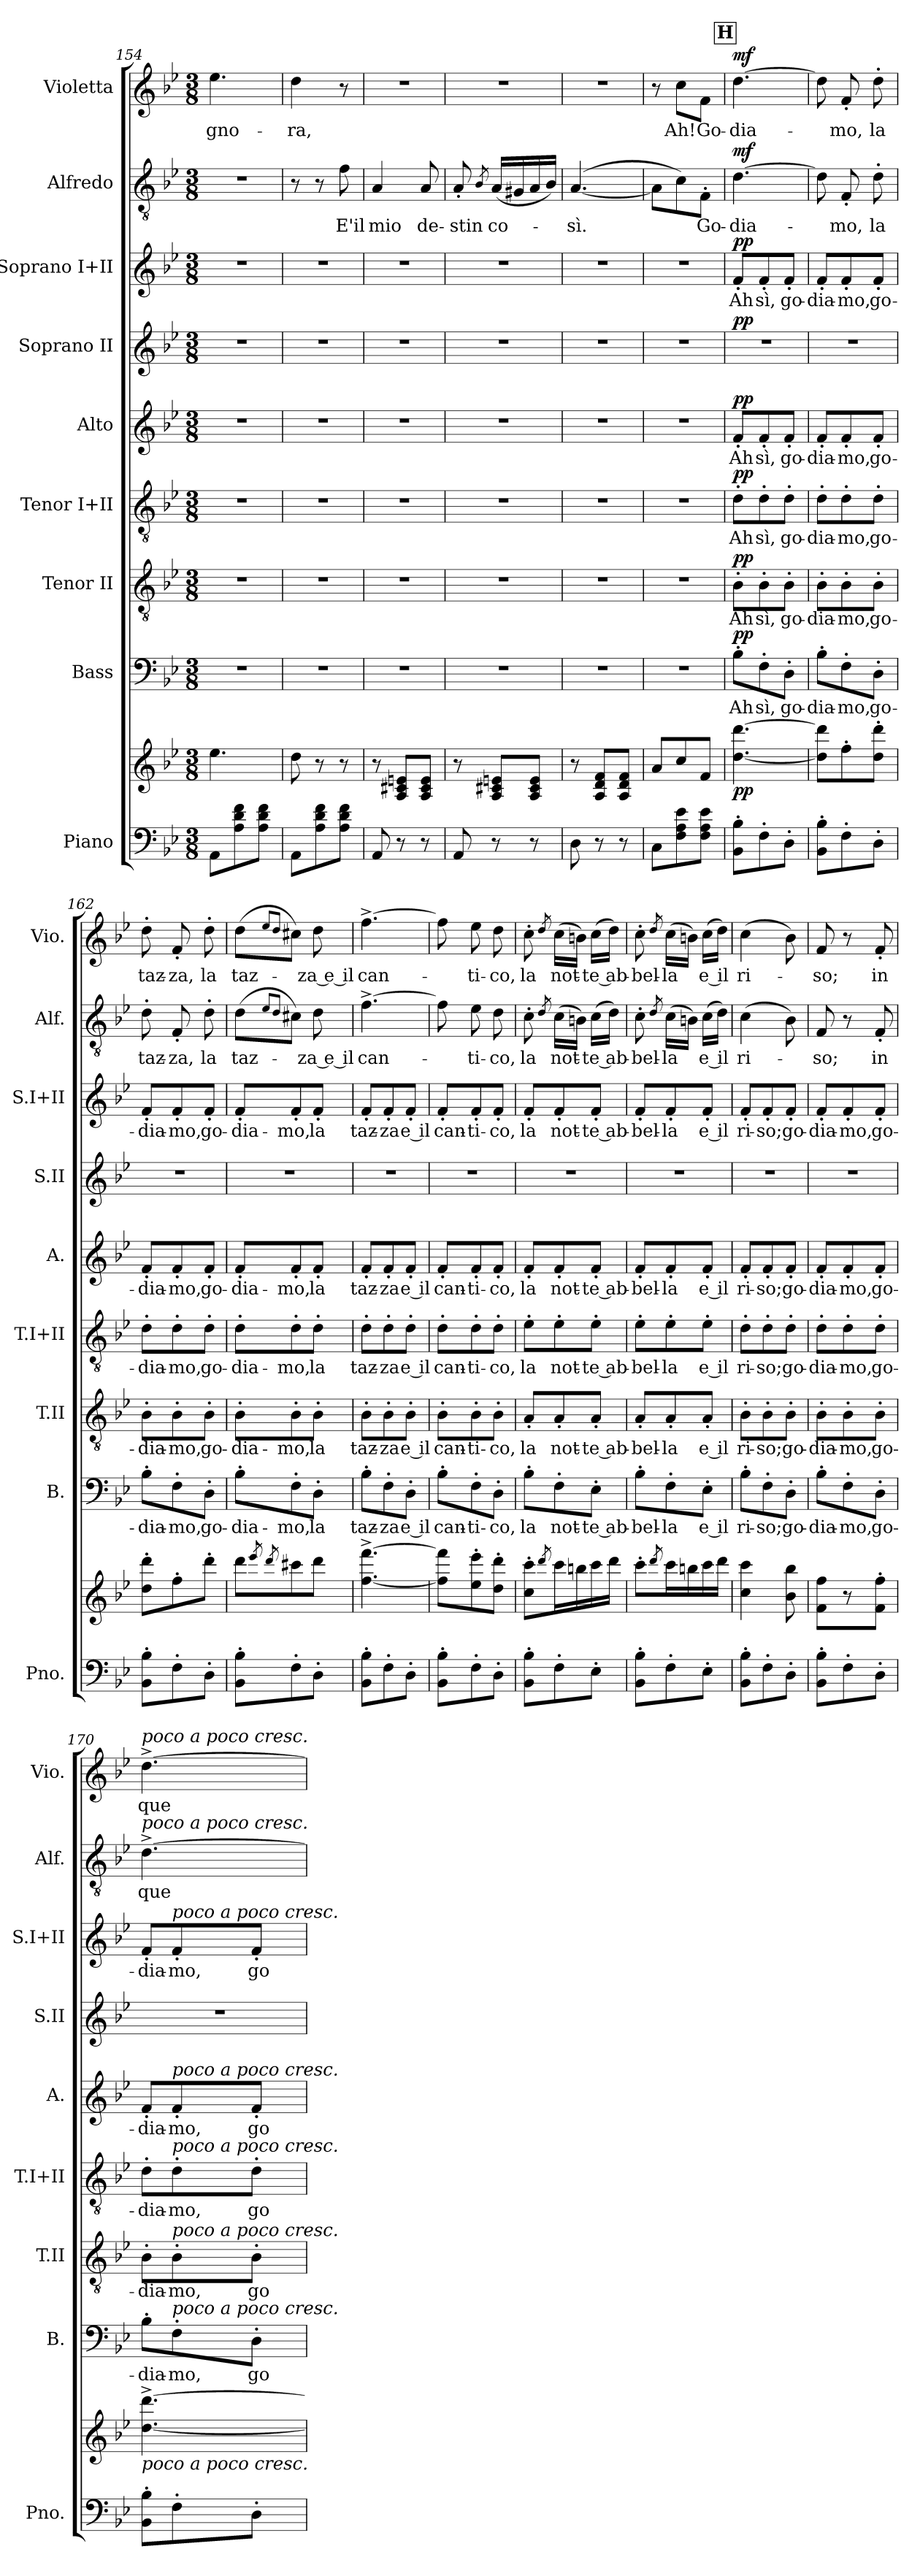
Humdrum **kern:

**kern	**kern	**dynam	**kern	**text	**dynam	**kern	**text	**dynam	**kern	**text	**dynam	**kern	**text	**dynam	**kern	**dynam	**kern	**text	**dynam	**kern	**text	**dynam	**kern	**text	**dynam
*part9	*part9	*part9	*part8	*part8	*part8	*part7	*part7	*part7	*part6	*part6	*part6	*part5	*part5	*part5	*part4	*part4	*part3	*part3	*part3	*part2	*part2	*part2	*part1	*part1	*part1
*staff10	*staff9	*staff9/10	*staff8	*staff8	*staff8	*staff7	*staff7	*staff7	*staff6	*staff6	*staff6	*staff5	*staff5	*staff5	*staff4	*staff4	*staff3	*staff3	*staff3	*staff2	*staff2	*staff2	*staff1	*staff1	*staff1
*I"Piano	*	*	*I"Bass	*	*	*I"Tenor II	*	*	*I"Tenor I+II	*	*	*I"Alto	*	*	*I"Soprano II	*	*I"Soprano I+II	*	*	*I"Alfredo	*	*	*I"Violetta	*	*
*I'Pno.	*	*	*I'B.	*	*	*I'T.II	*	*	*I'T.I+II	*	*	*I'A.	*	*	*I'S.II	*	*I'S.I+II	*	*	*I'Alf.	*	*	*I'Vio.	*	*
*clefF4	*clefG2	*	*clefF4	*	*	*clefGv2	*	*	*clefGv2	*	*	*clefG2	*	*	*clefG2	*	*clefG2	*	*	*clefGv2	*	*	*clefG2	*	*
*k[b-e-]	*k[b-e-]	*	*k[b-e-]	*	*	*k[b-e-]	*	*	*k[b-e-]	*	*	*k[b-e-]	*	*	*k[b-e-]	*	*k[b-e-]	*	*	*k[b-e-]	*	*	*k[b-e-]	*	*
*M3/8	*M3/8	*	*M3/8	*	*	*M3/8	*	*	*M3/8	*	*	*M3/8	*	*	*M3/8	*	*M3/8	*	*	*M3/8	*	*	*M3/8	*	*
=154	=154	=154	=154	=154	=154	=154	=154	=154	=154	=154	=154	=154	=154	=154	=154	=154	=154	=154	=154	=154	=154	=154	=154	=154	=154
8AA/L	4.ee-\	.	4.r	.	.	4.r	.	.	4.r	.	.	4.r	.	.	4.r	.	4.r	.	.	4.r	.	.	4.ee-\	-gno-	.
8A\ 8d\ 8f\	.	.	.	.	.	.	.	.	.	.	.	.	.	.	.	.	.	.	.	.	.	.	.	.	.
8A\ 8d\ 8f\J	.	.	.	.	.	.	.	.	.	.	.	.	.	.	.	.	.	.	.	.	.	.	.	.	.
=155	=155	=155	=155	=155	=155	=155	=155	=155	=155	=155	=155	=155	=155	=155	=155	=155	=155	=155	=155	=155	=155	=155	=155	=155	=155
8AA/L	8dd\	.	4.r	.	.	4.r	.	.	4.r	.	.	4.r	.	.	4.r	.	4.r	.	.	8r	.	.	4dd\	-ra,	.
8A\ 8d\ 8f\	8r	.	.	.	.	.	.	.	.	.	.	.	.	.	.	.	.	.	.	8r	.	.	.	.	.
8A\ 8d\ 8f\J	8r	.	.	.	.	.	.	.	.	.	.	.	.	.	.	.	.	.	.	8f\	E'il	.	8r	.	.
=156	=156	=156	=156	=156	=156	=156	=156	=156	=156	=156	=156	=156	=156	=156	=156	=156	=156	=156	=156	=156	=156	=156	=156	=156	=156
8AA/	8r	.	4.r	.	.	4.r	.	.	4.r	.	.	4.r	.	.	4.r	.	4.r	.	.	4A/	mio	.	4.r	.	.
8r	8A/ 8c#X/ 8en/L	.	.	.	.	.	.	.	.	.	.	.	.	.	.	.	.	.	.	.	.	.	.	.	.
8r	8A/ 8c#/ 8e/J	.	.	.	.	.	.	.	.	.	.	.	.	.	.	.	.	.	.	8A/	de-	.	.	.	.
=157	=157	=157	=157	=157	=157	=157	=157	=157	=157	=157	=157	=157	=157	=157	=157	=157	=157	=157	=157	=157	=157	=157	=157	=157	=157
8AA/	8r	.	4.r	.	.	4.r	.	.	4.r	.	.	4.r	.	.	4.r	.	4.r	.	.	8A'/	-stin	.	4.r	.	.
.	.	.	.	.	.	.	.	.	.	.	.	.	.	.	.	.	.	.	.	8qB-/	.	.	.	.	.
8r	8A/ 8c#X/ 8en/L	.	.	.	.	.	.	.	.	.	.	.	.	.	.	.	.	.	.	(16A/LL	co-	.	.	.	.
.	.	.	.	.	.	.	.	.	.	.	.	.	.	.	.	.	.	.	.	16G#X/	.	.	.	.	.
8r	8A/ 8c#/ 8e/J	.	.	.	.	.	.	.	.	.	.	.	.	.	.	.	.	.	.	16A/	.	.	.	.	.
.	.	.	.	.	.	.	.	.	.	.	.	.	.	.	.	.	.	.	.	16B-/JJ)	.	.	.	.	.
=158	=158	=158	=158	=158	=158	=158	=158	=158	=158	=158	=158	=158	=158	=158	=158	=158	=158	=158	=158	=158	=158	=158	=158	=158	=158
8D\	8r	.	4.r	.	.	4.r	.	.	4.r	.	.	4.r	.	.	4.r	.	4.r	.	.	([4.A/	-sì.	.	4.r	.	.
8r	8A/ 8d/ 8f/L	.	.	.	.	.	.	.	.	.	.	.	.	.	.	.	.	.	.	.	.	.	.	.	.
8r	8A/ 8d/ 8f/J	.	.	.	.	.	.	.	.	.	.	.	.	.	.	.	.	.	.	.	.	.	.	.	.
!!LO:LB:g=z
=159	=159	=159	=159	=159	=159	=159	=159	=159	=159	=159	=159	=159	=159	=159	=159	=159	=159	=159	=159	=159	=159	=159	=159	=159	=159
8C/L	8a/L	.	4.r	.	.	4.r	.	.	4.r	.	.	4.r	.	.	4.r	.	4.r	.	.	8A\L]	.	.	8r	.	.
8F\ 8A\ 8e-\	8cc\	.	.	.	.	.	.	.	.	.	.	.	.	.	.	.	.	.	.	8c\)	.	.	8cc\L	Ah!	.
8F\ 8A\ 8e-\J	8f/J	.	.	.	.	.	.	.	.	.	.	.	.	.	.	.	.	.	.	8F'\J	Go-	.	8f\J	Go-	.
!!LO:REH:place=s1:a:B:fs=14:t=H
=160	=160	=160	=160	=160	=160	=160	=160	=160	=160	=160	=160	=160	=160	=160	=160	=160	=160	=160	=160	=160	=160	=160	=160	=160	=160
!	!	!LO:DY:b	!	!	!LO:DY:a	!	!	!LO:DY:a	!	!	!LO:DY:a	!	!	!LO:DY:a	!	!LO:DY:a	!	!	!LO:DY:a	!	!	!LO:DY:a	!	!	!LO:DY:a
8BB-\' 8B-\'L	[4.dd\ [4.ddd\	pp	8B-'\L	Ah	pp	8B-'\L	Ah	pp	8d'\L	Ah	pp	8f'/L	Ah	pp	4.r	pp	8f'/L	Ah	pp	[4.d\	-dia-	mf	[4.dd\	-dia-	mf
8F'\	.	.	8F'\	sì,	.	8B-'\	sì,	.	8d'\	sì,	.	8f'/	sì,	.	.	.	8f'/	sì,	.	.	.	.	.	.	.
8D'\J	.	.	8D'\J	go-	.	8B-'\J	go-	.	8d'\J	go-	.	8f'/J	go-	.	.	.	8f'/J	go-	.	.	.	.	.	.	.
=161	=161	=161	=161	=161	=161	=161	=161	=161	=161	=161	=161	=161	=161	=161	=161	=161	=161	=161	=161	=161	=161	=161	=161	=161	=161
8BB-\' 8B-\'L	8dd\] 8ddd\]L	.	8B-'\L	-dia-	.	8B-'\L	-dia-	.	8d'\L	-dia-	.	8f'/L	-dia-	.	4.r	.	8f'/L	-dia-	.	8d\]	.	.	8dd\]	.	.
8F'\	8ff'\	.	8F'\	-mo,	.	8B-'\	-mo,	.	8d'\	-mo,	.	8f'/	-mo,	.	.	.	8f'/	-mo,	.	8F'/	-mo,	.	8f'/	-mo,	.
8D'\J	8dd\' 8ddd\'J	.	8D'\J	go-	.	8B-'\J	go-	.	8d'\J	go-	.	8f'/J	go-	.	.	.	8f'/J	go-	.	8d'\	la	.	8dd'\	la	.
=162	=162	=162	=162	=162	=162	=162	=162	=162	=162	=162	=162	=162	=162	=162	=162	=162	=162	=162	=162	=162	=162	=162	=162	=162	=162
8BB-\' 8B-\'L	8dd\' 8ddd\'L	.	8B-'\L	-dia-	.	8B-'\L	-dia-	.	8d'\L	-dia-	.	8f'/L	-dia-	.	4.r	.	8f'/L	-dia-	.	8d'\	taz-	.	8dd'\	taz-	.
8F'\	8ff'\	.	8F'\	-mo,	.	8B-'\	-mo,	.	8d'\	-mo,	.	8f'/	-mo,	.	.	.	8f'/	-mo,	.	8F'/	-za,	.	8f'/	-za,	.
8D'\J	8ddd'\J	.	8D'\J	go-	.	8B-'\J	go-	.	8d'\J	go-	.	8f'/J	go-	.	.	.	8f'/J	go-	.	8d'\	la	.	8dd'\	la	.
=163	=163	=163	=163	=163	=163	=163	=163	=163	=163	=163	=163	=163	=163	=163	=163	=163	=163	=163	=163	=163	=163	=163	=163	=163	=163
8BB-\' 8B-\'L	8ddd\L	.	8B-'\L	-dia-	.	8B-'\L	-dia-	.	8d'\L	-dia-	.	8f'/L	-dia-	.	4.r	.	8f'/L	-dia-	.	(8d\L	taz-	.	(8dd\L	taz-	.
.	8qeee-/	.	.	.	.	.	.	.	.	.	.	.	.	.	.	.	.	.	.	8qe-/L	.	.	8qee-/L	.	.
.	8qddd/	.	.	.	.	.	.	.	.	.	.	.	.	.	.	.	.	.	.	8qd/J	.	.	8qdd/J	.	.
8F'\	8ccc#X\	.	8F'\	-mo,	.	8B-'\	-mo,	.	8d'\	-mo,	.	8f'/	-mo,	.	.	.	8f'/	-mo,	.	8c#X\J)	.	.	8cc#X\J)	.	.
8D'\J	8ddd\J	.	8D'\J	la	.	8B-'\J	la	.	8d'\J	la	.	8f'/J	la	.	.	.	8f'/J	la	.	8d\	za e il	.	8dd\	za e il	.
=164	=164	=164	=164	=164	=164	=164	=164	=164	=164	=164	=164	=164	=164	=164	=164	=164	=164	=164	=164	=164	=164	=164	=164	=164	=164
8BB-\' 8B-\'L	[4.ff\^ [4.fff\^	.	8B-'\L	taz-	.	8B-'\L	taz-	.	8d'\L	taz-	.	8f'/L	taz-	.	4.r	.	8f'/L	taz-	.	[4.f^\	can-	.	[4.ff^\	can-	.
8F'\	.	.	8F'\	-za	.	8B-'\	-za	.	8d'\	-za	.	8f'/	-za	.	.	.	8f'/	-za	.	.	.	.	.	.	.
8D'\J	.	.	8D'\J	e il	.	8B-'\J	e il	.	8d'\J	e il	.	8f'/J	e il	.	.	.	8f'/J	e il	.	.	.	.	.	.	.
=165	=165	=165	=165	=165	=165	=165	=165	=165	=165	=165	=165	=165	=165	=165	=165	=165	=165	=165	=165	=165	=165	=165	=165	=165	=165
8BB-\' 8B-\'L	8ff\] 8fff\]L	.	8B-'\L	can-	.	8B-'\L	can-	.	8d'\L	can-	.	8f'/L	can-	.	4.r	.	8f'/L	can-	.	8f\]	.	.	8ff\]	.	.
8F'\	8ee-\' 8eee-\'	.	8F'\	-ti-	.	8B-'\	-ti-	.	8d'\	-ti-	.	8f'/	-ti-	.	.	.	8f'/	-ti-	.	8e-\	-ti-	.	8ee-\	-ti-	.
8D'\J	8dd\' 8ddd\'J	.	8D'\J	-co,	.	8B-'\J	-co,	.	8d'\J	-co,	.	8f'/J	-co,	.	.	.	8f'/J	-co,	.	8d\	-co,	.	8dd\	-co,	.
!!LO:PB:g=z
=166	=166	=166	=166	=166	=166	=166	=166	=166	=166	=166	=166	=166	=166	=166	=166	=166	=166	=166	=166	=166	=166	=166	=166	=166	=166
8BB-\' 8B-\'L	8cc\' 8ccc\'L	.	8B-'\L	la	.	8A'/L	la	.	8e-'\L	la	.	8f'/L	la	.	4.r	.	8f'/L	la	.	8c'\	la	.	8cc'\	la	.
.	8qddd/	.	.	.	.	.	.	.	.	.	.	.	.	.	.	.	.	.	.	8qd/	.	.	8qdd/	.	.
8F'\	16ccc\L	.	8F'\	not-	.	8A'/	not-	.	8e-'\	not-	.	8f'/	not-	.	.	.	8f'/	not-	.	(16c\LL	not-	.	(16cc\LL	not-	.
.	16bbn\	.	.	.	.	.	.	.	.	.	.	.	.	.	.	.	.	.	.	16Bn\JJ)	.	.	16bn\JJ)	.	.
8E-'\J	16ccc\	.	8E-'\J	te ab-	.	8A'/J	te ab-	.	8e-'\J	te ab-	.	8f'/J	te ab-	.	.	.	8f'/J	te ab-	.	(16c\LL	te ab-	.	(16cc\LL	te ab-	.
.	16ddd\JJ	.	.	.	.	.	.	.	.	.	.	.	.	.	.	.	.	.	.	16d\JJ)	.	.	16dd\JJ)	.	.
=167	=167	=167	=167	=167	=167	=167	=167	=167	=167	=167	=167	=167	=167	=167	=167	=167	=167	=167	=167	=167	=167	=167	=167	=167	=167
8BB-\' 8B-\'L	8ccc'\L	.	8B-'\L	-bel-	.	8A'/L	-bel-	.	8e-'\L	-bel-	.	8f'/L	-bel-	.	4.r	.	8f'/L	-bel-	.	8c'\	-bel-	.	8cc'\	-bel-	.
.	8qddd/	.	.	.	.	.	.	.	.	.	.	.	.	.	.	.	.	.	.	8qd/	.	.	8qdd/	.	.
8F'\	16ccc\L	.	8F'\	-la	.	8A'/	-la	.	8e-'\	-la	.	8f'/	-la	.	.	.	8f'/	-la	.	(16c\LL	-la	.	(16cc\LL	-la	.
.	16bbn\	.	.	.	.	.	.	.	.	.	.	.	.	.	.	.	.	.	.	16Bn\JJ)	.	.	16bn\JJ)	.	.
8E-'\J	16ccc\	.	8E-'\J	e il	.	8A'/J	e il	.	8e-'\J	e il	.	8f'/J	e il	.	.	.	8f'/J	e il	.	(16c\LL	e il	.	(16cc\LL	e il	.
.	16ddd\JJ	.	.	.	.	.	.	.	.	.	.	.	.	.	.	.	.	.	.	16d\JJ)	.	.	16dd\JJ)	.	.
=168	=168	=168	=168	=168	=168	=168	=168	=168	=168	=168	=168	=168	=168	=168	=168	=168	=168	=168	=168	=168	=168	=168	=168	=168	=168
8BB-\' 8B-\'L	4cc\ 4ccc\	.	8B-'\L	ri-	.	8B-'\L	ri-	.	8d'\L	ri-	.	8f'/L	ri-	.	4.r	.	8f'/L	ri-	.	(4c\	ri-	.	(4cc\	ri-	.
8F'\	.	.	8F'\	-so;	.	8B-'\	-so;	.	8d'\	-so;	.	8f'/	-so;	.	.	.	8f'/	-so;	.	.	.	.	.	.	.
8D'\J	8b-\ 8bb-\	.	8D'\J	go-	.	8B-'\J	go-	.	8d'\J	go-	.	8f'/J	go-	.	.	.	8f'/J	go-	.	8B-\)	.	.	8b-\)	.	.
=169	=169	=169	=169	=169	=169	=169	=169	=169	=169	=169	=169	=169	=169	=169	=169	=169	=169	=169	=169	=169	=169	=169	=169	=169	=169
8BB-\' 8B-\'L	8f\ 8ff\L	.	8B-'\L	-dia-	.	8B-'\L	-dia-	.	8d'\L	-dia-	.	8f'/L	-dia-	.	4.r	.	8f'/L	-dia-	.	8F/	-so;	.	8f/	-so;	.
8F'\	8r	.	8F'\	-mo,	.	8B-'\	-mo,	.	8d'\	-mo,	.	8f'/	-mo,	.	.	.	8f'/	-mo,	.	8r	.	.	8r	.	.
8D'\J	8f\' 8ff\'J	.	8D'\J	go-	.	8B-'\J	go-	.	8d'\J	go-	.	8f'/J	go-	.	.	.	8f'/J	go-	.	8F'/	in	.	8f'/	in	.
=170	=170	=170	=170	=170	=170	=170	=170	=170	=170	=170	=170	=170	=170	=170	=170	=170	=170	=170	=170	=170	=170	=170	=170	=170	=170
!	!	!	!	!	!	!	!	!	!	!	!	!	!	!	!	!	!	!	!	!	!	!	!LO:TX:a:i:t=poco a poco cresc.	!	!
!	!	!	!	!	!	!	!	!	!	!	!	!	!	!	!	!	!	!	!	!LO:TX:a:i:t=poco a poco cresc.	!	!	!	!	!
!	!LO:TX:b:i:t=poco a poco cresc.	!	!	!	!	!	!	!	!	!	!	!	!	!	!	!	!	!	!	!	!	!	!	!	!
8BB-\' 8B-\'L	[4.dd\^ [4.ddd\^	.	8B-'\L	-dia-	.	8B-'\L	-dia-	.	8d'\L	-dia-	.	8f'/L	-dia-	.	4.r	.	8f'/L	-dia-	.	[4.d^\	que-	.	[4.dd^\	que-	.
!	!	!	!	!	!	!	!	!	!	!	!	!	!	!	!	!	!LO:TX:a:i:t=poco a poco cresc.	!	!	!	!	!	!	!	!
!	!	!	!	!	!	!	!	!	!	!	!	!LO:TX:a:i:t=poco a poco cresc.	!	!	!	!	!	!	!	!	!	!	!	!	!
!	!	!	!	!	!	!	!	!	!LO:TX:a:i:t=poco a poco cresc.	!	!	!	!	!	!	!	!	!	!	!	!	!	!	!	!
!	!	!	!	!	!	!LO:TX:a:i:t=poco a poco cresc.	!	!	!	!	!	!	!	!	!	!	!	!	!	!	!	!	!	!	!
!	!	!	!LO:TX:a:i:t=poco a poco cresc.	!	!	!	!	!	!	!	!	!	!	!	!	!	!	!	!	!	!	!	!	!	!
8F'\	.	.	8F'\	-mo,	.	8B-'\	-mo,	.	8d'\	-mo,	.	8f'/	-mo,	.	.	.	8f'/	-mo,	.	.	.	.	.	.	.
8D'\J	.	.	8D'\J	go-	.	8B-'\J	go-	.	8d'\J	go-	.	8f'/J	go-	.	.	.	8f'/J	go-	.	.	.	.	.	.	.
=	=	=	=	=	=	=	=	=	=	=	=	=	=	=	=	=	=	=	=	=	=	=	=	=	=
*-	*-	*-	*-	*-	*-	*-	*-	*-	*-	*-	*-	*-	*-	*-	*-	*-	*-	*-	*-	*-	*-	*-	*-	*-	*-
